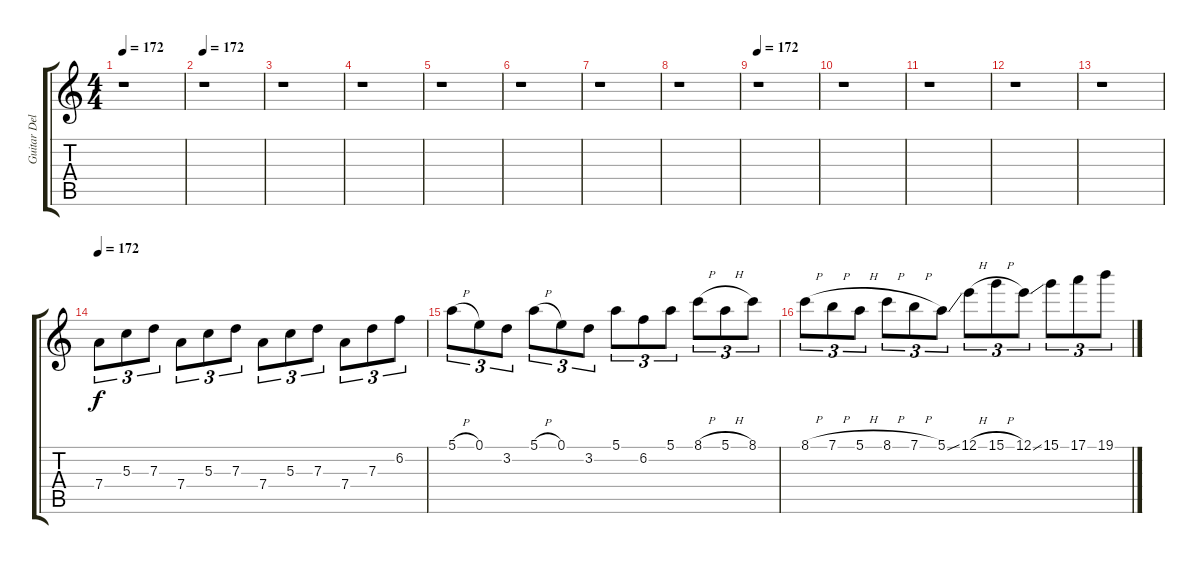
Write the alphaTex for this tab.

\track ("Guitar Delay Right" "Guitar Del") {instrument distortionguitar}
\staff {score tabs}
\tuning (E4 B3 G3 D3 A2 E2) {hide}
\ts (4 4)
\tempo 172
\clef g2
\ks c
r.1{dy f} |
\section ("" "")
\tempo 172
r.1 |
r.1 |
r.1 |
r.1 |
r.1 |
r.1 |
r.1 |
\section ("" "")
\tempo 172
r.1 |
r.1 |
r.1 |
r.1 |
r.1 |
\section ("" "")
\tempo 172
7.4.8{tu (3 2) volume 13 balance 11 instrument distortionguitar} 5.3.8{tu (3 2)} 7.3.8{tu (3 2)} 7.4.8{tu (3 2)} 5.3.8{tu (3 2)} 7.3.8{tu (3 2)} 7.4.8{tu (3 2)} 5.3.8{tu (3 2)} 7.3.8{tu (3 2)} 7.4.8{tu (3 2)} 7.3.8{tu (3 2)} 6.2.8{tu (3 2)} |
5.1{h}.8{tu (3 2)} 0.1.8{tu (3 2)} 3.2.8{tu (3 2)} 5.1{h}.8{tu (3 2)} 0.1.8{tu (3 2)} 3.2.8{tu (3 2)} 5.1.8{tu (3 2)} 6.2.8{tu (3 2)} 5.1.8{tu (3 2)} 8.1{h}.8{tu (3 2)} 5.1{h}.8{tu (3 2)} 8.1.8{tu (3 2)} |
8.1{h}.8{tu (3 2)} 7.1{h}.8{tu (3 2)} 5.1{h}.8{tu (3 2)} 8.1{h}.8{tu (3 2)} 7.1{h}.8{tu (3 2)} 5.1{ss}.8{tu (3 2)} 12.1{h}.8{tu (3 2)} 15.1{h}.8{tu (3 2)} 12.1{ss}.8{tu (3 2)} 15.1.8{tu (3 2)} 17.1.8{tu (3 2)} 19.1.8{tu (3 2)}
